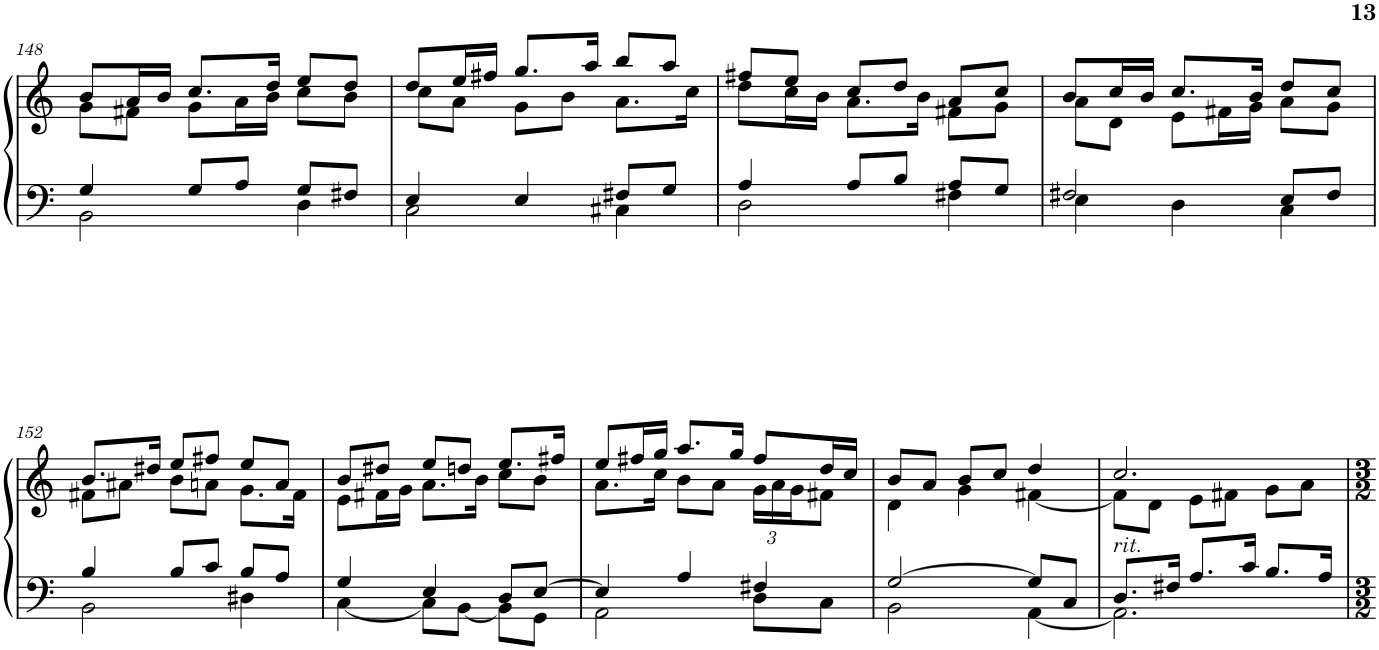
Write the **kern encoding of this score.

**kern	**kern
*part1	*part1
*staff2	*staff1
*I"Piano	*
*I'Pno.	*
!!LO:PB:g=z
*clefF4	*clefG2
*k[]	*k[]
*M3/4	*M3/4
=148	=148
*^	*^
4G/	2BB\	8b/L	8g\L
.	.	16a/L	8f#X\J
.	.	16b/JJ	.
8G/L	.	8.cc/L	8g\L
8A/J	.	.	16a\L
.	.	16dd/Jk	16b\JJ
8G/L	4D\	8ee/L	8cc\L
8F#X/J	.	8dd/J	8b\J
=149	=149	=149	=149
4E/	2C\	8dd/L	8cc\L
.	.	16ee/L	8a\J
.	.	16ff#X/JJ	.
4E/	.	8.gg/L	8g\L
.	.	.	8b\J
.	.	16aa/Jk	.
8F#X/L	4C#X\	8bb/L	8.a\L
8G/J	.	8aa/J	.
.	.	.	16cc\Jk
=150	=150	=150	=150
4A/	2D\	8ff#X/L	8dd\L
.	.	8ee/J	16cc\L
.	.	.	16b\JJ
8A/L	.	8cc/L	8.a\L
8B/J	.	8dd/J	.
.	.	.	16b\Jk
8A/L	4F#X\	8a/L	8f#X\L
8G/J	.	8cc/J	8g\J
=151	=151	=151	=151
2F#X/	4E\	8b/L	8a\L
.	.	16cc/L	8d\J
.	.	16b/JJ	.
.	4D\	8.cc/L	8e\L
.	.	.	16f#X\L
.	.	16b/Jk	16g\JJ
8E/L	4C\	8dd/L	8a\L
8F#/J	.	8cc/J	8g\J
!!LO:LB:g=z	!!
=152	=152	=152	=152
4B/	2BB\	8.b/L	8f#X\L
.	.	.	8a#X\J
.	.	16dd#X/Jk	.
8B/L	.	8ee/L	8b\L
8c/J	.	8ff#X/J	8an\J
8B/L	4D#X\	8ee/L	8.g\L
8A/J	.	8a/J	.
.	.	.	16f#\Jk
=153	=153	=153	=153
4G/	[4C\	8b/L	8e\L
.	.	8dd#X/J	16f#X\L
.	.	.	16g\JJ
4E/	8C\L]	8ee/L	8.a\L
.	[8BB\J	8ddn/J	.
.	.	.	16b\Jk
8D/L	8BB\L]	8.ee/L	8cc\L
[8E/J	8GG\J	.	8b\J
.	.	16ff#X/Jk	.
=154	=154	=154	=154
4E/]	2AA\	8ee/L	8.a\L
.	.	16ff#X/L	.
.	.	16gg/JJ	16cc\Jk
4A/	.	8.aa/L	8b\L
.	.	.	8a\J
.	.	16gg/Jk	.
*	*	*	*Xbrackettup
4F#X/	8D\L	8ff#/L	24g\LL
.	.	.	24a\
.	.	.	24g\J
.	8C\J	16dd/L	8f#X\J
.	.	16cc/JJ	.
=155	=155	=155	=155
[2G/	2BB\	8b/L	4d\
.	.	8a/J	.
.	.	8b/L	4g\
.	.	8cc/J	.
8G/L]	[4AA\	4dd/	[4f#X\
8C/J	.	.	.
=156	=156	=156	=156
!	!	!LO:TX:b:i:t=rit.	!
8.D/L	2.AA\]	2.cc/	8f#\L]
.	.	.	8d\J
16F#X/Jk	.	.	.
8.A/L	.	.	8e\L
.	.	.	8f#X\J
16c/Jk	.	.	.
8.B/L	.	.	8g\L
.	.	.	8a\J
16A/Jk	.	.	.
*v	*v	*	*
*	*v	*v
=	=
*-	*-
